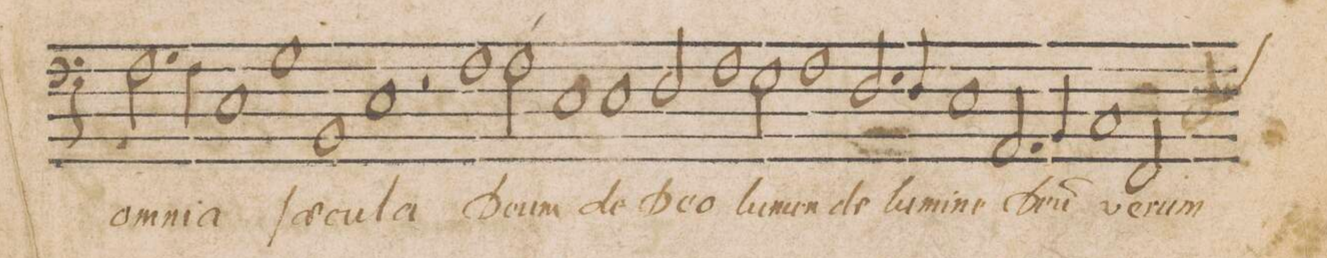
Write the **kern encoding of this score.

**kern	**text
*I"BASSVS	*
*clefF5	*
*k[]	*
*met(C|)	*
*M2/1	*
2.F\	om-
4F\	-ni-
1C	-a
=37-	=37-
1G	ſae-
1GG	-cu-
=38-	=38-
1C	-la
2r	.
1F\	De-
=39-	=39-
2F,\	-um
1C	de
=40-	=40-
1C	De-
2D/	-o
1F\	lu-
=41-	=41-
2E\	-men
1F	de
=42-	=42-
2.D/	lu-
4D/	-mi-
1C	-ne
=43-	=43-
2.FF/	De-
4GG/	-u(m)
1AA	ve-
=44-	=44-
*custos:D	*
2DD/	-rum
*-	*-
